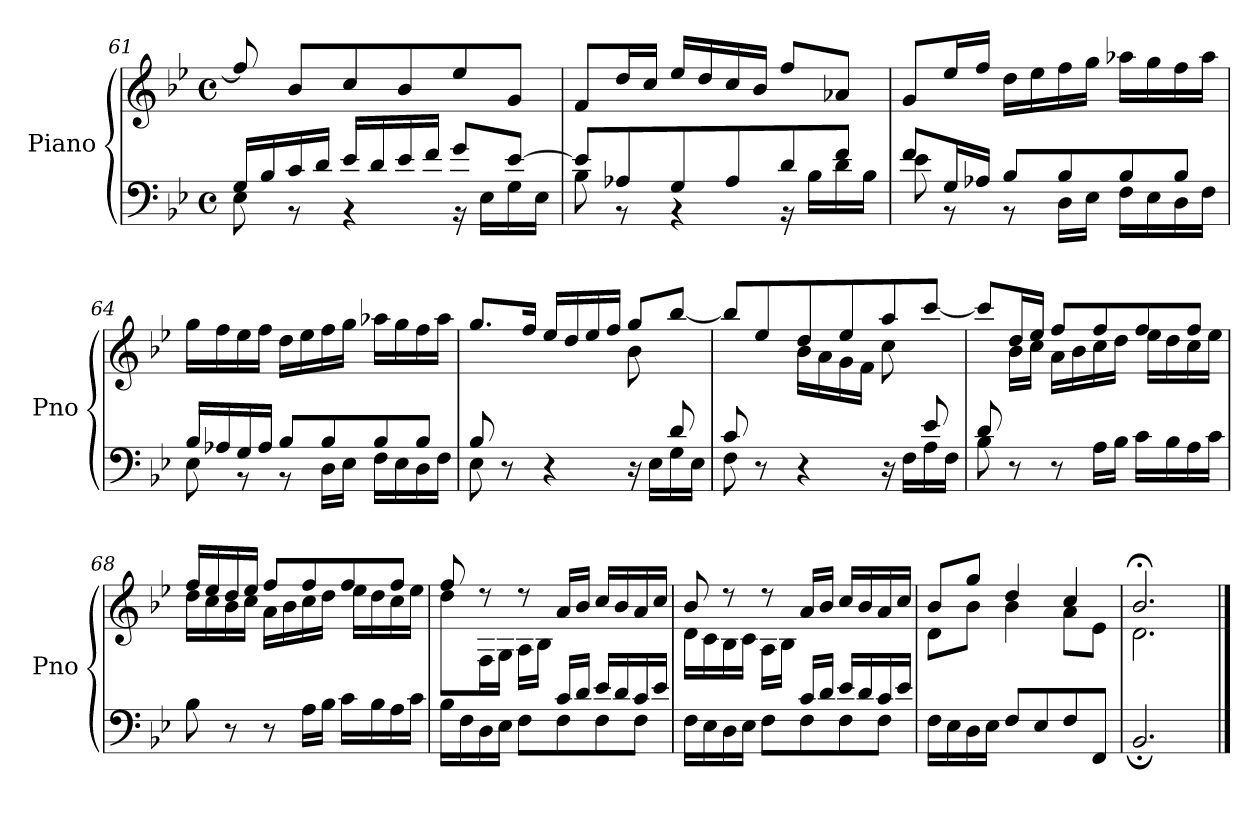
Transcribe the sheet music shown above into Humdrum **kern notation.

**kern	**kern
*part1	*part1
*staff2	*staff1
*I"Piano	*
*I'Pno	*
!!LO:LB:g=z
*clefF4	*clefG2
*k[b-e-]	*k[b-e-]
*B-:	*B-:
*M4/4	*M4/4
*met(c)	*met(c)
=61	=61
*^	*
16GLL	8E-\	8ff/]
16B-/	.	.
16c/	8r	8b-/L
16d/JJ	.	.
16e-LL	4r	8cc/
16d/	.	.
16e-/	.	8b-/
16f/JJ	.	.
8g/L	16r	8ee-/
.	16E-\LL	.
[8e-/J	16G\	8g/J
.	16E-\JJ	.
=62	=62	=62
8e-/L]	8B-\	8f/L
8A-X/	8r	16dd/L
.	.	16cc/JJ
8G/	4r	16ee-/LL
.	.	16dd/
8A-/	.	16cc/
.	.	16b-/JJ
8d/	16r	8ff/L
.	16B-LL	.
8f/J	16d\	8a-X/J
.	16B-\JJ	.
=63	=63	=63
8f/L	8e-\	8g/L
16G/L	8r	16ee-/L
16A-X/JJ	.	16ff/JJ
8B-L	8r	16ddLL
.	.	16ee-
8B-/	16D\LL	16ff
.	16E-\JJ	16ggJJ
8B-/	16F\LL	16aa-XLL
.	16E-\	16gg
8B-/J	16D\	16ff
.	16F\JJ	16aa-JJ
=64	=64	=64
16B-LL	8E-\	16ggLL
16A-X/	.	16ff
16G/	8r	16ee-
16A-/JJ	.	16ffJJ
8B-/L	8r	16ddLL
.	.	16ee-
8B-/	16DLL	16ff
.	16E-\JJ	16ggJJ
8B-/	16F\LL	16aa-XLL
.	16E-\	16gg
8B-/J	16D\	16ff
.	16F\JJ	16aa-JJ
!!LO:LB:g=z
=65	=65	=65
*	*	*^
*	*	*	*^
8B-L	8E-\	8.gg/L	2ryy	8ryy
4.ryy	8r	.	.	8e-/
.	.	16ff/J	.	.
.	4r	16ee-/LL	.	8g/
.	.	16dd/	.	.
.	.	16ee-/	.	8e-/J
.	.	16ff/JJ	.	.
8ryy	16r	8gg/L	8b-\	4ryy
.	16E-\LL	.	.	.
8d/	16G\	[8bb-/J	8ryy	.
.	16E-\JJ	.	.	.
=66	=66	=66	=66	=66
8cL	8F\	8bb-L]	2ryy	8ryy
4.ryy	8r	8ee-	.	16an\L
.	.	.	.	16g\JJ
.	4r	8dd	.	16b-\LL
.	.	.	.	16a\
.	.	8ee-	.	16g\
.	.	.	.	16f\JJ
8ryy	16r	8aa	8cc\	4ryy
.	16F\LL	.	.	.
8e-/	16A\	[8cccJ	8ryy	.
.	16F\JJ	.	.	.
*	*	*	*v	*v
=67	=67	=67	=67
8d/	8B-\	8cccL]	8ryy
8ryy	8r	16dd/L	16b-LL
.	.	16ee-/JJ	16cc\JJ
2ryy	8r	8ffL	16a\LL
.	.	.	16b-\
.	16ALL	8ff/	16cc\
.	16B-\JJ	.	16dd\JJ
.	16c\LL	8ff/	16ee-\LL
.	16B-\	.	16dd\
.	16A\	8ff/J	16cc\
.	16c\JJ	.	16ee-\JJ
=68	=68	=68	=68
!LO:N:vis=1	!	!	!
2.ryy	8B-\	16ffLL	16dd\LL
.	.	16ee-/	16cc\
.	8r	16dd/	16b-\
.	.	16ee-/JJ	16cc\JJ
.	8r	8ffL	16aLL
.	.	.	16b-\
.	16ALL	8ff/	16cc\
.	16B-\JJ	.	16dd\JJ
.	16cLL	8ff/	16ee-\LL
.	16B-\	.	16dd\
.	16A\	8ff/J	16cc\
.	16c\JJ	.	16ee-\JJ
!!LO:LB:g=z	!!
=69	=69	=69	=69
4ryy	16B-LL	8ff/	8dd\L
.	16F\	.	.
.	16D\	8r	16F\L
.	16E-\JJ	.	16G\JJ
8ryy	8F\L	8r	16ALL
.	.	.	16B-\JJ
16cLL	8F\	16aLL	8ryy
16d/JJ	.	16b-/JJ	.
16e-LL	8F\	16ccLL	4ryy
16d/	.	16b-/	.
16c/	8F\J	16a/	.
16e-/JJ	.	16cc/JJ	.
=70	=70	=70	=70
4ryy	16F\LL	8b-/	16d\LL
.	16E-\	.	16c\
.	16D\	8r	16B-\
.	16E-\JJ	.	16c\JJ
8ryy	8F\L	8r	16ALL
.	.	.	16B-\JJ
16cLL	8F\	16aLL	4ryy
16d/JJ	.	16b-/JJ	.
16e-/LL	8F\	16cc/LL	.
16d/	.	16b-/	.
16c/	8F\J	16a/	8ryy
16e-/JJ	.	16cc/JJ	.
=71	=71	=71	=71
4ryy	16F\LL	8b-/L	8dL
.	16E-\	.	.
.	16D\	8gg/J	8b-\J
.	16E-\JJ	.	.
2ryy	8F/L	4dd/	4b-\
.	8E-/	.	.
.	8F/	4cc/	8aL
.	8FF/J	.	8e-\J
=72	=72	=72	=72
2.ryy	2.BB-;/	2.b-;</	2.d\
*v	*v	*	*
*	*v	*v
==	==
*-	*-
